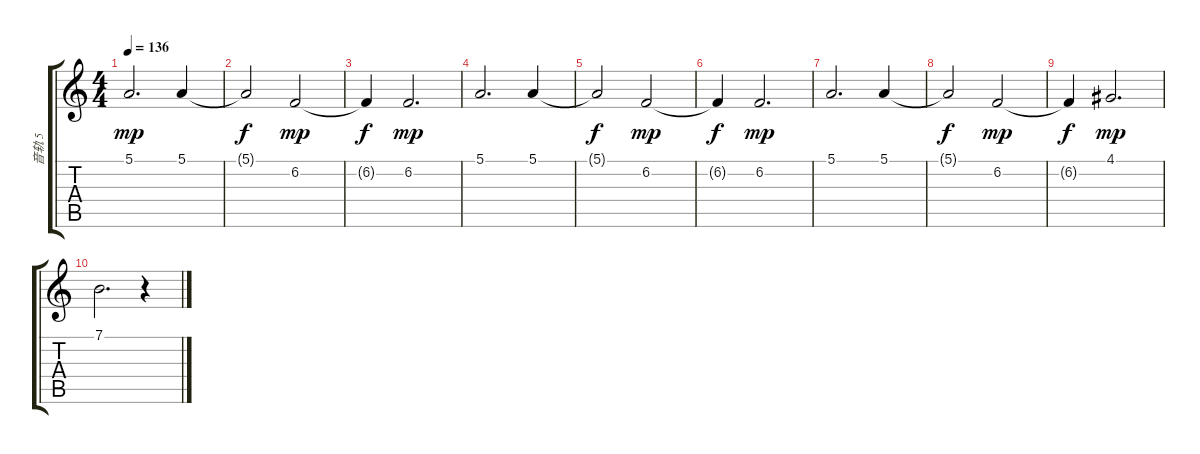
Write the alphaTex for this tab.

\track ("音轨 5" "音轨 5") {instrument pad2warm}
\staff {score tabs}
\tuning (E4 B3 G3 D3 A2 E2) {hide}
\ts (4 4)
\tempo 136
\clef g2
\ks c
5.1.2{d dy mp instrument pad2warm} 5.1.4 |
5.1{t}.2{dy f} 6.2.2{dy mp} |
6.2{t}.4{dy f} 6.2.2{d dy mp} |
5.1.2{d} 5.1.4 |
5.1{t}.2{dy f} 6.2.2{dy mp} |
6.2{t}.4{dy f} 6.2.2{d dy mp} |
5.1.2{d} 5.1.4 |
5.1{t}.2{dy f} 6.2.2{dy mp} |
6.2{t}.4{dy f} 4.1.2{d dy mp} |
7.1.2{d} r.4
